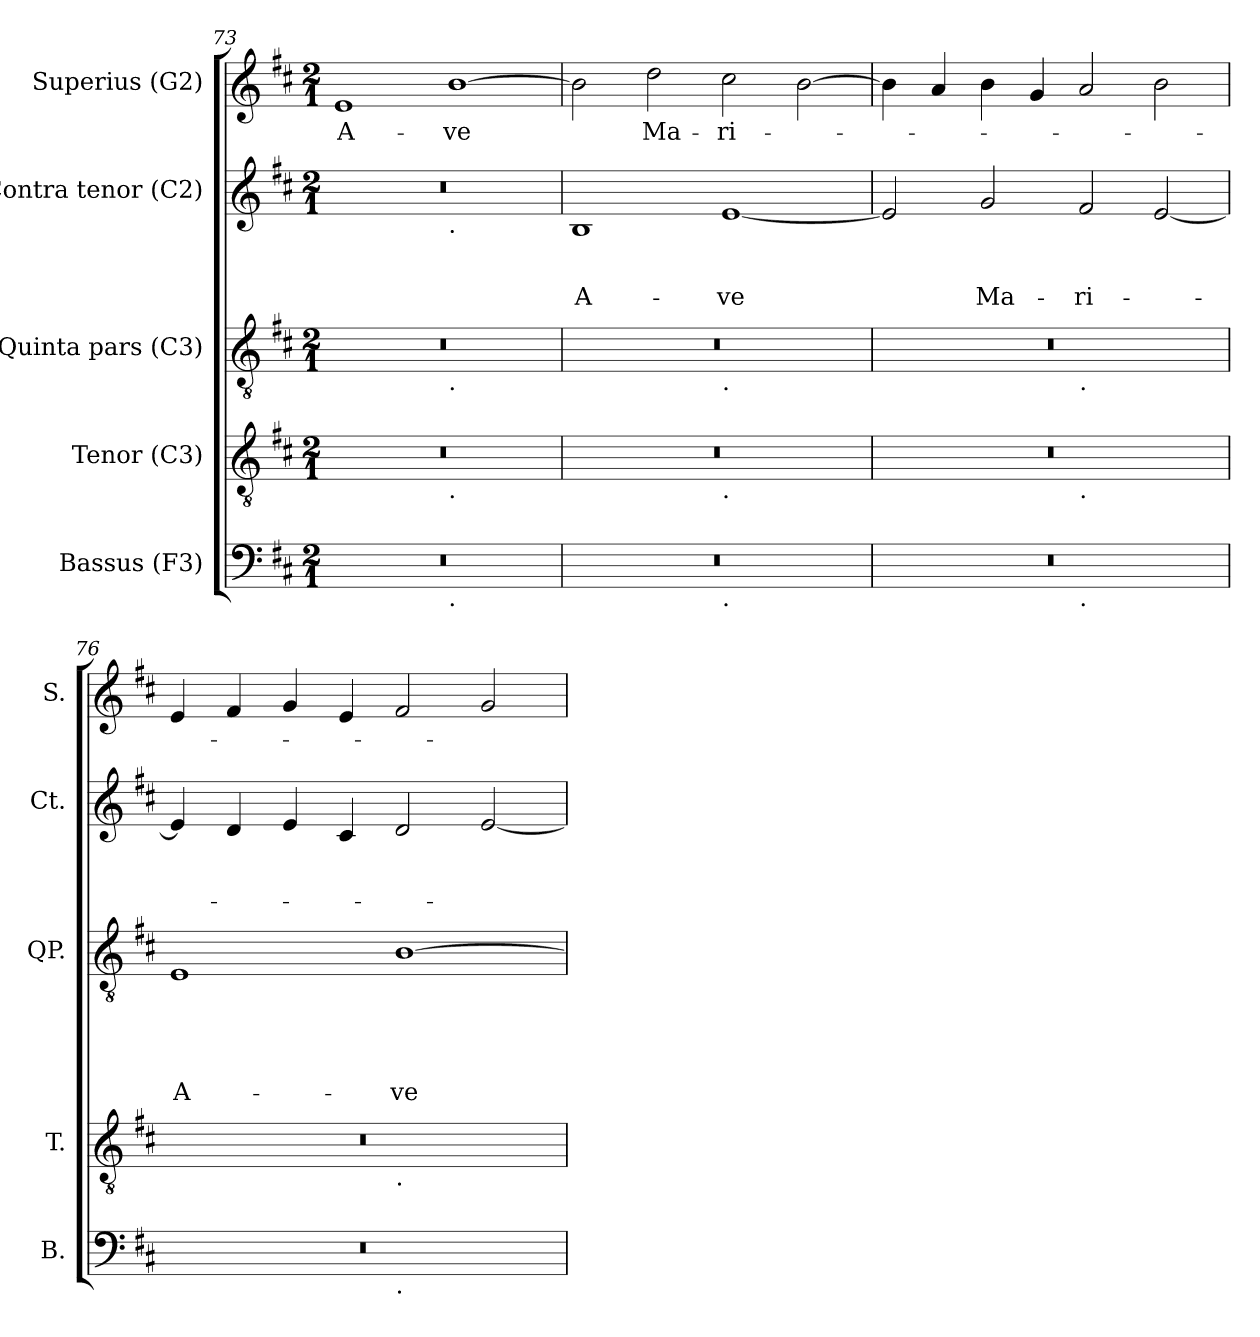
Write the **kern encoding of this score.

**kern	**kern	**kern	**text	**text	**text	**text	**text	**kern	**text	**text	**text	**kern	**text
*part5	*part4	*part3	*part3	*part3	*part3	*part3	*part3	*part2	*part2	*part2	*part2	*part1	*part1
*staff5	*staff4	*staff3	*staff3	*staff3	*staff3	*staff3	*staff3	*staff2	*staff2	*staff2	*staff2	*staff1	*staff1
*I"Bassus (F3)	*I"Tenor (C3)	*I"Quinta pars (C3)	*	*	*	*	*	*I"Contra tenor (C2)	*	*	*	*I"Superius (G2)	*
*I'B.	*I'T.	*I'QP.	*	*	*	*	*	*I'Ct.	*	*	*	*I'S.	*
!!LO:PB:g=z
*clefF4	*clefGv2	*clefGv2	*	*	*	*	*	*clefG2	*	*	*	*clefG2	*
*k[f#c#]	*k[f#c#]	*k[f#c#]	*	*	*	*	*	*k[f#c#]	*	*	*	*k[f#c#]	*
*D:	*D:	*D:	*	*	*	*	*	*D:	*	*	*	*D:	*
*M2/1	*M2/1	*M2/1	*	*	*	*	*	*M2/1	*	*	*	*M2/1	*
=73	=73	=73	=73	=73	=73	=73	=73	=73	=73	=73	=73	=73	=73
!	!	!	!	!	!	!	!	!	!	!	!	!	!LO:LY:b
*^	*^	*^	*	*	*	*	*	*^	*	*	*	*	*
0r	1ryy	0r	1ryy	0r	1ryy	.	.	.	.	.	0r	1ryy	.	.	.	1e	-A-
!	!	!	!	!	!	!	!	!	!	!	!	!LO:TX:b:t=.	!	!	!	!	!
!	!	!	!	!	!LO:TX:b:t=.	!	!	!	!	!	!	!	!	!	!	!	!
!	!	!	!LO:TX:b:t=.	!	!	!	!	!	!	!	!	!	!	!	!	!	!
!	!LO:TX:b:t=.	!	!	!	!	!	!	!	!	!	!	!	!	!	!	!	!
!	!	!	!	!	!	!	!	!	!	!	!	!	!	!	!	!	!LO:LY:b
.	1ryy	.	1ryy	.	1ryy	.	.	.	.	.	.	1ryy	.	.	.	[>1b	-ve
=74	=74	=74	=74	=74	=74	=74	=74	=74	=74	=74	=74	=74	=74	=74	=74	=74	=74
!	!	!	!	!	!	!	!	!	!	!	!	!	!	!	!LO:LY:b	!	!
*	*	*	*	*	*	*	*	*	*	*	*v	*v	*	*	*	*	*
0r	1ryy	0r	1ryy	0r	1ryy	.	.	.	.	.	1B	.	.	A-	2b\]	.
!	!	!	!	!	!	!	!	!	!	!	!	!	!	!	!	!LO:LY:b
.	.	.	.	.	.	.	.	.	.	.	.	.	.	.	2dd\	Ma-
!	!	!	!	!	!LO:TX:b:t=.	!	!	!	!	!	!	!	!	!	!	!
!	!	!	!LO:TX:b:t=.	!	!	!	!	!	!	!	!	!	!	!	!	!
!	!LO:TX:b:t=.	!	!	!	!	!	!	!	!	!	!	!	!	!	!	!
!	!	!	!	!	!	!	!	!	!	!	!	!	!	!LO:LY:b	!	!LO:LY:b
.	1ryy	.	1ryy	.	1ryy	.	.	.	.	.	[<1e	.	.	-ve	2cc#\	-ri-
.	.	.	.	.	.	.	.	.	.	.	.	.	.	.	[>2b\	.
=75	=75	=75	=75	=75	=75	=75	=75	=75	=75	=75	=75	=75	=75	=75	=75	=75
0r	1ryy	0r	1ryy	0r	1ryy	.	.	.	.	.	2e/]	.	.	.	4b\]	.
.	.	.	.	.	.	.	.	.	.	.	.	.	.	.	4a/	.
!	!	!	!	!	!	!	!	!	!	!	!	!	!	!LO:LY:b	!	!
.	.	.	.	.	.	.	.	.	.	.	2g/	.	.	Ma-	4b\	.
.	.	.	.	.	.	.	.	.	.	.	.	.	.	.	4g/	.
!	!	!	!	!	!LO:TX:b:t=.	!	!	!	!	!	!	!	!	!	!	!
!	!	!	!LO:TX:b:t=.	!	!	!	!	!	!	!	!	!	!	!	!	!
!	!LO:TX:b:t=.	!	!	!	!	!	!	!	!	!	!	!	!	!	!	!
!	!	!	!	!	!	!	!	!	!	!	!	!	!	!LO:LY:b	!	!
.	1ryy	.	1ryy	.	1ryy	.	.	.	.	.	2f#/	.	.	-ri-	2a/	.
.	.	.	.	.	.	.	.	.	.	.	[<2e/	.	.	.	2b\	.
=76	=76	=76	=76	=76	=76	=76	=76	=76	=76	=76	=76	=76	=76	=76	=76	=76
!	!	!	!	!	!	!	!	!	!	!LO:LY:b	!	!	!	!	!	!
*	*	*	*	*v	*v	*	*	*	*	*	*	*	*	*	*	*
0r	1ryy	0r	1ryy	1E	.	.	.	.	A-	4e/]	.	.	.	4e/	.
.	.	.	.	.	.	.	.	.	.	4d/	.	.	.	4f#/	.
.	.	.	.	.	.	.	.	.	.	4e/	.	.	.	4g/	.
.	.	.	.	.	.	.	.	.	.	4c#/	.	.	.	4e/	.
!	!	!	!LO:TX:b:t=.	!	!	!	!	!	!	!	!	!	!	!	!
!	!LO:TX:b:t=.	!	!	!	!	!	!	!	!	!	!	!	!	!	!
!	!	!	!	!	!	!	!	!	!LO:LY:b	!	!	!	!	!	!
.	1ryy	.	1ryy	[<1B	.	.	.	.	-ve	2d/	.	.	.	2f#/	.
.	.	.	.	.	.	.	.	.	.	[<2e/	.	.	.	2g/	.
*v	*v	*	*	*	*	*	*	*	*	*	*	*	*	*	*
*	*v	*v	*	*	*	*	*	*	*	*	*	*	*	*
=	=	=	=	=	=	=	=	=	=	=	=	=	=
*-	*-	*-	*-	*-	*-	*-	*-	*-	*-	*-	*-	*-	*-
